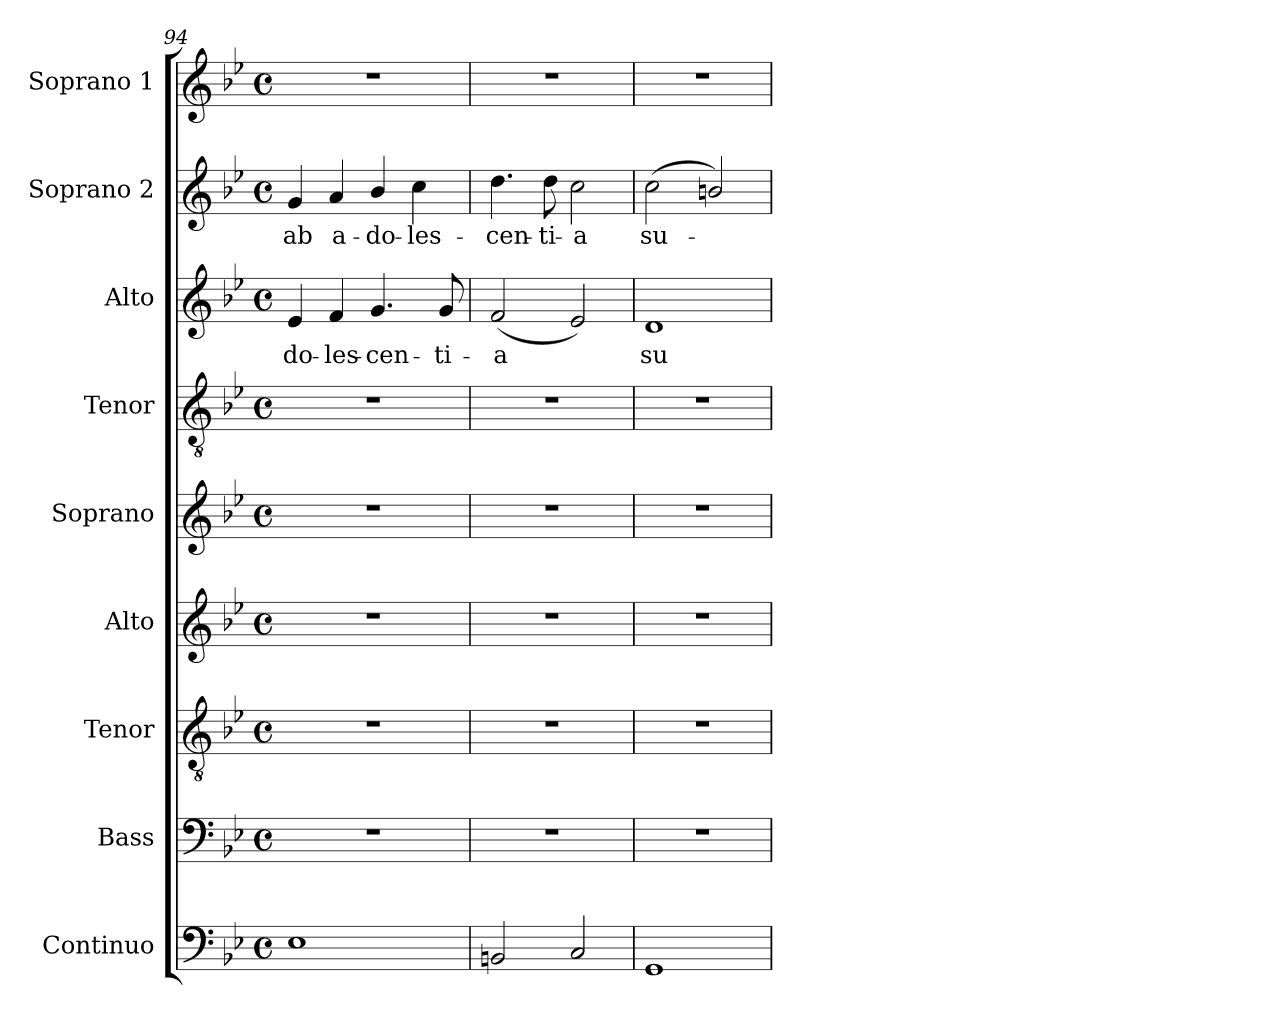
**kern	**kern	**kern	**kern	**kern	**kern	**kern	**text	**kern	**text	**kern
*part9	*part8	*part7	*part6	*part5	*part4	*part3	*part3	*part2	*part2	*part1
*staff9	*staff8	*staff7	*staff6	*staff5	*staff4	*staff3	*staff3	*staff2	*staff2	*staff1
*I"Continuo	*I"Bass	*I"Tenor	*I"Alto	*I"Soprano	*I"Tenor	*I"Alto	*	*I"Soprano 2	*	*I"Soprano 1
*I'Cont.	*I'B.	*I'T.	*I'A.	*I'S.	*I'T.	*I'A.	*	*I'S2.	*	*I'S1.
*clefF4	*clefF4	*clefGv2	*clefG2	*clefG2	*clefGv2	*clefG2	*	*clefG2	*	*clefG2
*	*	*ITrd7c12	*	*	*ITrd7c12	*	*	*	*	*
*k[b-e-]	*k[b-e-]	*k[b-e-]	*k[b-e-]	*k[b-e-]	*k[b-e-]	*k[b-e-]	*	*k[b-e-]	*	*k[b-e-]
*B-:	*B-:	*B-:	*B-:	*B-:	*B-:	*B-:	*	*B-:	*	*B-:
*M4/4	*M4/4	*M4/4	*M4/4	*M4/4	*M4/4	*M4/4	*	*M4/4	*	*M4/4
*met(c)	*met(c)	*met(c)	*met(c)	*met(c)	*met(c)	*met(c)	*	*met(c)	*	*met(c)
=94	=94	=94	=94	=94	=94	=94	=94	=94	=94	=94
!	!	!	!	!	!	!	!LO:LY:b:color=#000000	!	!	!
!	!	!	!	!	!	!	!	!	!LO:LY:b:color=#000000	!
1E-i	1r	1r	1r	1r	1r	4e-i/	-do-	4gi/	ab	1r
!	!	!	!	!	!	!	!LO:LY:b:color=#000000	!	!	!
!	!	!	!	!	!	!	!	!	!LO:LY:b:color=#000000	!
.	.	.	.	.	.	4fi/	-les-	4ai/	a-	.
!	!	!	!	!	!	!	!LO:LY:b:color=#000000	!	!	!
!	!	!	!	!	!	!	!	!	!LO:LY:b:color=#000000	!
.	.	.	.	.	.	4.gi/	-cen-	4b-i/	-do-	.
!	!	!	!	!	!	!	!	!	!LO:LY:b:color=#000000	!
.	.	.	.	.	.	.	.	4cci\	-les-	.
!	!	!	!	!	!	!	!LO:LY:b:color=#000000	!	!	!
.	.	.	.	.	.	8gi/	-ti-	.	.	.
=95	=95	=95	=95	=95	=95	=95	=95	=95	=95	=95
!	!	!	!	!	!	!	!LO:LY:b:color=#000000	!	!	!
!	!	!	!	!	!	!	!	!	!LO:LY:b:color=#000000	!
2BBni/	1r	1r	1r	1r	1r	(2fi/	-a	4.ddi\	-cen-	1r
!	!	!	!	!	!	!	!	!	!LO:LY:b:color=#000000	!
.	.	.	.	.	.	.	.	8ddi\	-ti-	.
!	!	!	!	!	!	!	!	!	!LO:LY:b:color=#000000	!
2Ci/	.	.	.	.	.	2e-i/)	.	2cci\	-a	.
=96	=96	=96	=96	=96	=96	=96	=96	=96	=96	=96
!	!	!	!	!	!	!	!LO:LY:b:color=#000000	!	!	!
!	!	!	!	!	!	!	!	!	!LO:LY:b:color=#000000	!
1GGi	1r	1r	1r	1r	1r	1di	su-	(2cci\	su-	1r
.	.	.	.	.	.	.	.	2bni/)	.	.
=	=	=	=	=	=	=	=	=	=	=
*-	*-	*-	*-	*-	*-	*-	*-	*-	*-	*-
